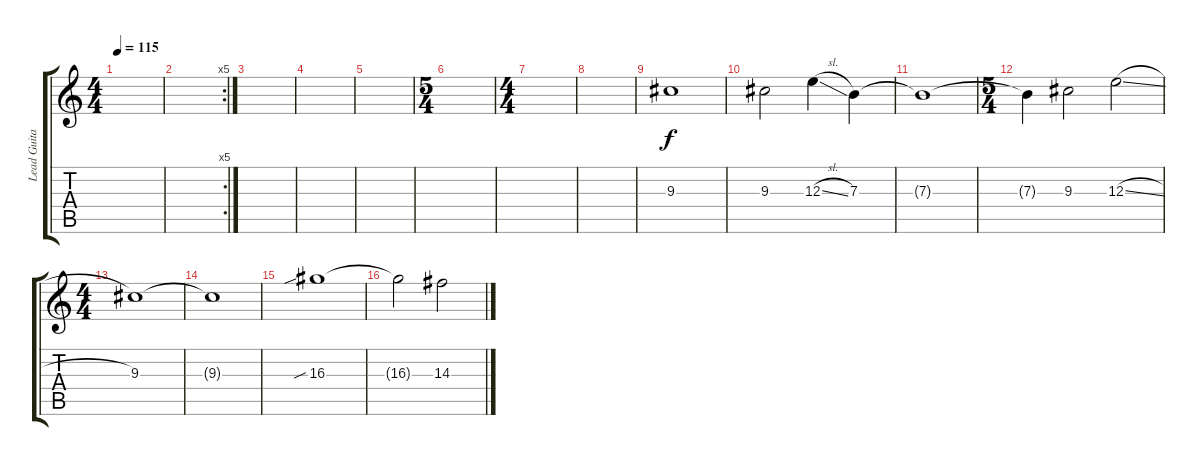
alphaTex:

\track ("Lead Guitar" "Lead Guita") {instrument distortionguitar}
\staff {score tabs}
\tuning (Db4 Ab3 E3 B2 Gb2 Db2) {hide}
\ts (4 4)
\tempo 115
\clef g2
\ks c
|
\rc 5
|
|
|
|
\ts (5 4)
|
\ts (4 4)
|
|
9.3.1 |
9.3.2 12.3{sl}.4 7.3.4 |
7.3{t}.1 |
\ts (5 4)
7.3{t}.4 9.3.2 12.3{sl}.2 |
\ts (4 4)
9.3.1 |
9.3{t}.1 |
16.3{sib}.1 |
16.3{t}.2 14.3.2
